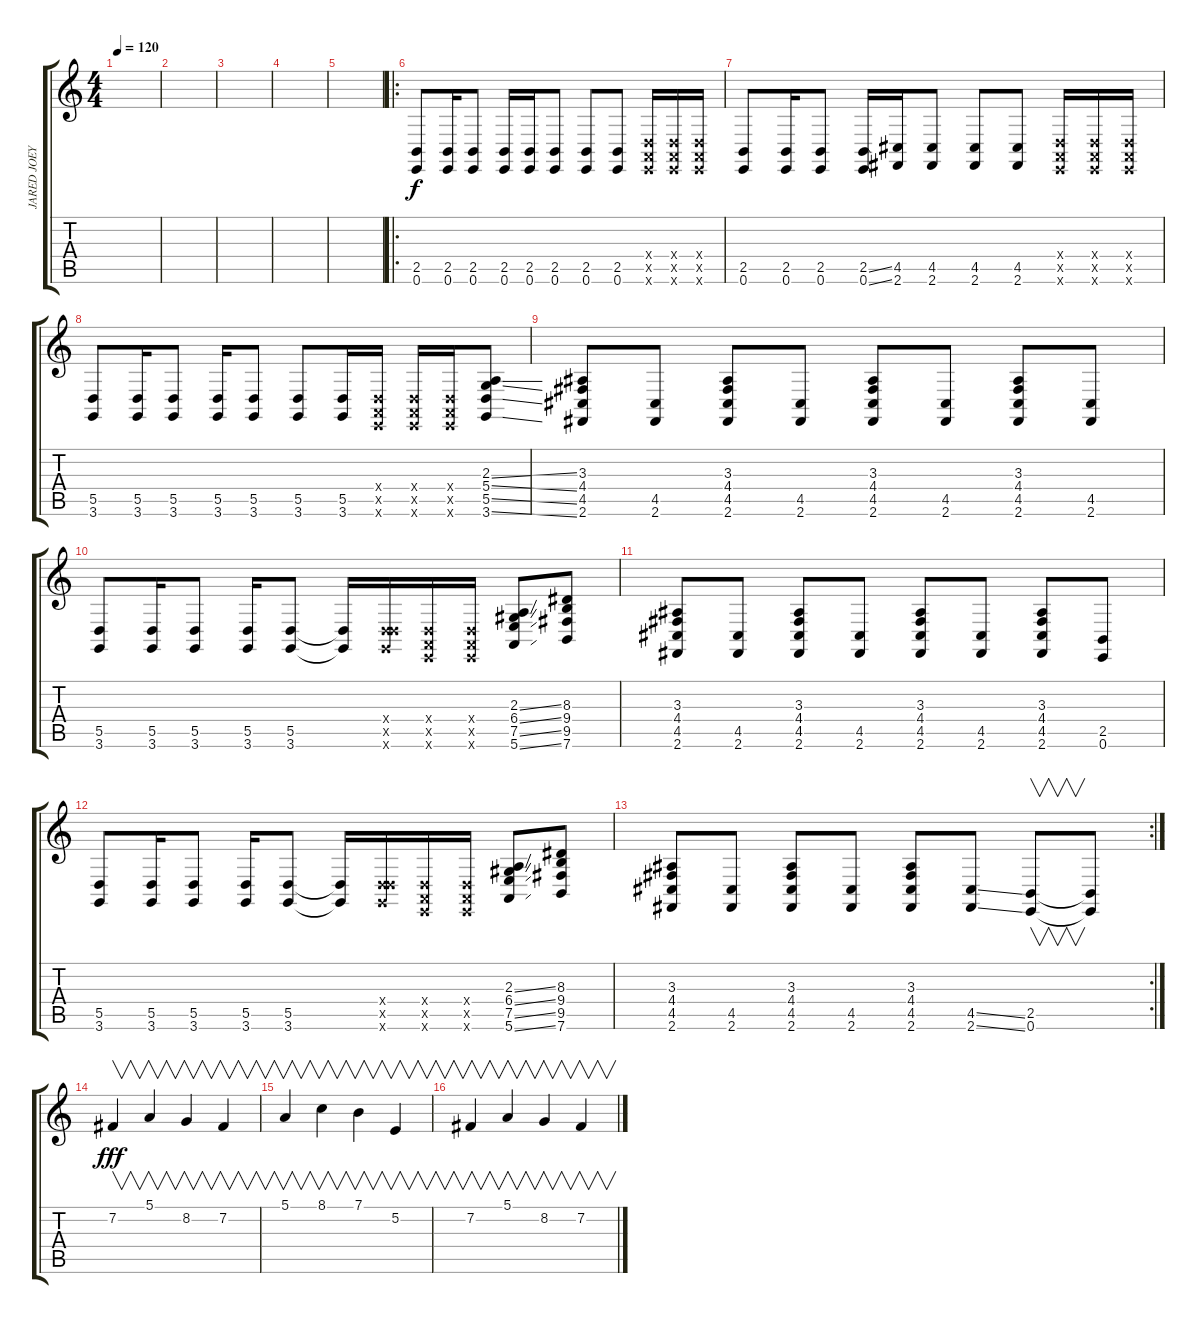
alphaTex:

\track ("JARED JOEY" "JARED JOEY") {instrument pad5bowed}
\staff {score tabs}
\tuning (E4 B3 G3 D3 A2 E2) {hide}
\ts (4 4)
\tempo 120
\clef g2
\ks c
|
|
|
|
|
\ro
(2.5 0.6).8{volume 16 balance 0 instrument distortionguitar} (2.5 0.6).16 (2.5 0.6).8 (2.5 0.6).16 (2.5 0.6).16 (2.5 0.6).8 (2.5 0.6).8 (2.5 0.6).8 (0.4{x} 0.5{x} 0.6{x}).16 (0.4{x} 0.5{x} 0.6{x}).16 (0.4{x} 0.5{x} 0.6{x}).16 |
(2.5 0.6).8 (2.5 0.6).16 (2.5 0.6).8 (2.5{ss} 0.6{ss}).16 (4.5 2.6).16 (4.5 2.6).8 (4.5 2.6).8 (4.5 2.6).8 (0.4{x} 0.5{x} 0.6{x}).16 (0.4{x} 0.5{x} 0.6{x}).16 (0.4{x} 0.5{x} 0.6{x}).16 |
(5.5 3.6).8 (5.5 3.6).16 (5.5 3.6).8 (5.5 3.6).16 (5.5 3.6).8 (5.5 3.6).8 (5.5 3.6).16 (0.4{x} 0.5{x} 0.6{x}).16 (0.4{x} 0.5{x} 0.6{x}).16 (0.4{x} 0.5{x} 0.6{x}).16 (2.3{ss} 5.4{ss} 5.5{ss} 3.6{ss}).8 |
(3.3 4.4 4.5 2.6).8 (4.5 2.6).8 (3.3 4.4 4.5 2.6).8 (4.5 2.6).8 (3.3 4.4 4.5 2.6).8 (4.5 2.6).8 (3.3 4.4 4.5 2.6).8 (4.5 2.6).8 |
(5.5 3.6).8 (5.5 3.6).16 (5.5 3.6).8 (5.5 3.6).16 (5.5 3.6).8 (5.5{t} 3.6{t}).16 (0.4{x} 5.5{x} 3.6{x}).16 (0.4{x} 0.5{x} 0.6{x}).16 (0.4{x} 0.5{x} 0.6{x}).16 (2.3{ss} 6.4{ss} 7.5{ss} 5.6{ss}).8 (8.3 9.4 9.5 7.6).8 |
(3.3 4.4 4.5 2.6).8 (4.5 2.6).8 (3.3 4.4 4.5 2.6).8 (4.5 2.6).8 (3.3 4.4 4.5 2.6).8 (4.5 2.6).8 (3.3 4.4 4.5 2.6).8 (2.5 0.6).8 |
(5.5 3.6).8 (5.5 3.6).16 (5.5 3.6).8 (5.5 3.6).16 (5.5 3.6).8 (5.5{t} 3.6{t}).16 (0.4{x} 5.5{x} 3.6{x}).16 (0.4{x} 0.5{x} 0.6{x}).16 (0.4{x} 0.5{x} 0.6{x}).16 (2.3{ss} 6.4{ss} 7.5{ss} 5.6{ss}).8 (8.3 9.4 9.5 7.6).8 |
\rc 2
(3.3 4.4 4.5 2.6).8 (4.5 2.6).8 (3.3 4.4 4.5 2.6).8 (4.5 2.6).8 (3.3 4.4 4.5 2.6).8 (4.5{ss} 2.6{ss}).8 (2.5 0.6).8{v} (2.5{t} 0.6{t}).8 |
7.2.4{v dy fff instrument pad5bowed} 5.1.4{v} 8.2.4{v} 7.2.4{v} |
5.1.4{v} 8.1.4{v} 7.1.4{v} 5.2.4{v} |
7.2.4{v} 5.1.4{v} 8.2.4{v} 7.2.4{v}
